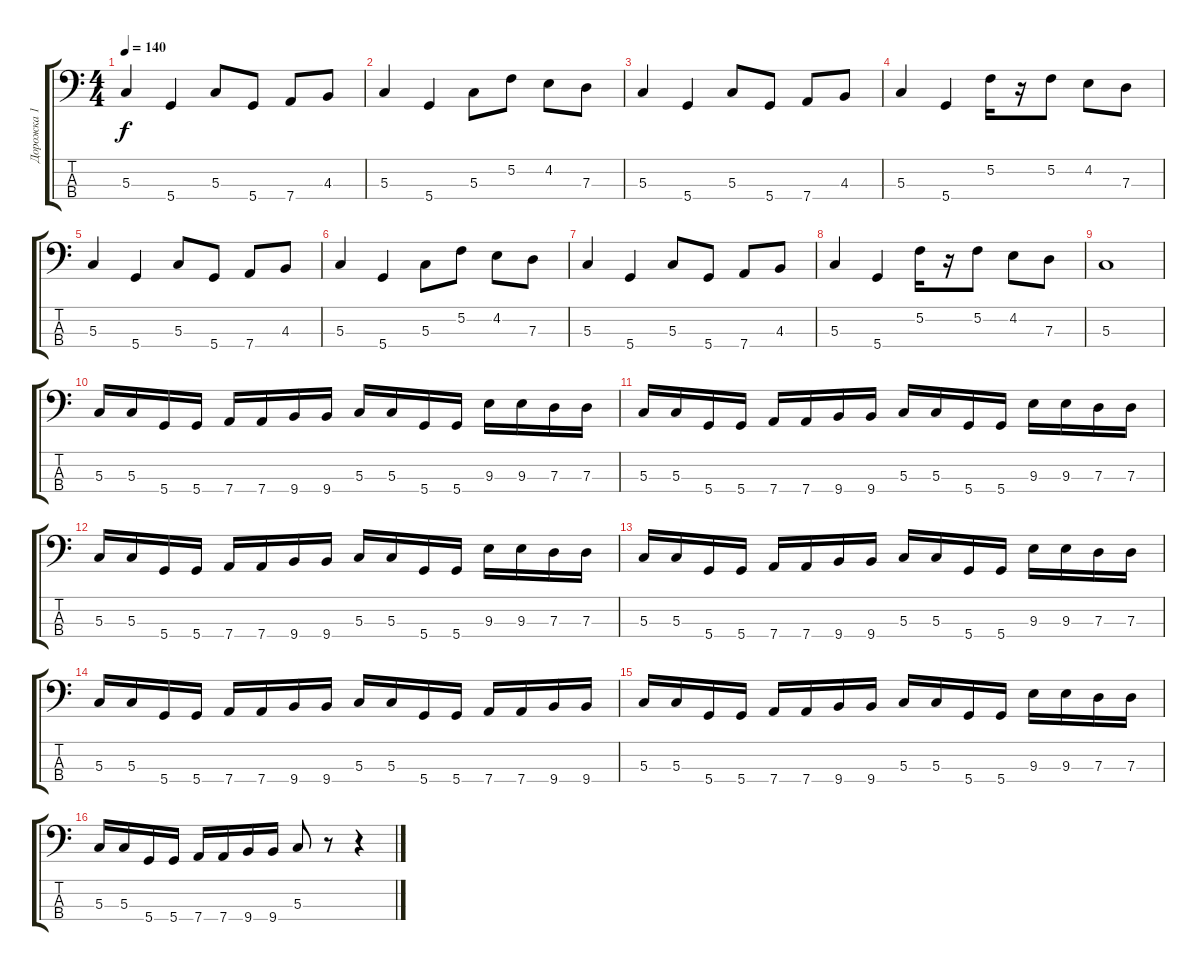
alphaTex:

\track ("Дорожка 1" "Дорожка 1") {instrument slapbass1}
\staff {score tabs}
\tuning (F2 C2 G1 D1) {hide}
\ts (4 4)
\tempo 140
\clef f4
\ks c
5.3.4{dy f instrument slapbass1} 5.4.4 5.3.8 5.4.8 7.4.8 4.3.8 |
5.3.4 5.4.4 5.3.8 5.2.8 4.2.8 7.3.8 |
5.3.4 5.4.4 5.3.8 5.4.8 7.4.8 4.3.8 |
5.3.4 5.4.4 5.2.16 r.16 5.2.8 4.2.8 7.3.8 |
5.3.4 5.4.4 5.3.8 5.4.8 7.4.8 4.3.8 |
5.3.4 5.4.4 5.3.8 5.2.8 4.2.8 7.3.8 |
5.3.4 5.4.4 5.3.8 5.4.8 7.4.8 4.3.8 |
5.3.4 5.4.4 5.2.16 r.16 5.2.8 4.2.8 7.3.8 |
5.3.1 |
5.3.16 5.3.16 5.4.16 5.4.16 7.4.16 7.4.16 9.4.16 9.4.16 5.3.16 5.3.16 5.4.16 5.4.16 9.3.16 9.3.16 7.3.16 7.3.16 |
5.3.16 5.3.16 5.4.16 5.4.16 7.4.16 7.4.16 9.4.16 9.4.16 5.3.16 5.3.16 5.4.16 5.4.16 9.3.16 9.3.16 7.3.16 7.3.16 |
5.3.16 5.3.16 5.4.16 5.4.16 7.4.16 7.4.16 9.4.16 9.4.16 5.3.16 5.3.16 5.4.16 5.4.16 9.3.16 9.3.16 7.3.16 7.3.16 |
5.3.16 5.3.16 5.4.16 5.4.16 7.4.16 7.4.16 9.4.16 9.4.16 5.3.16 5.3.16 5.4.16 5.4.16 9.3.16 9.3.16 7.3.16 7.3.16 |
5.3.16 5.3.16 5.4.16 5.4.16 7.4.16 7.4.16 9.4.16 9.4.16 5.3.16 5.3.16 5.4.16 5.4.16 7.4.16 7.4.16 9.4.16 9.4.16 |
5.3.16 5.3.16 5.4.16 5.4.16 7.4.16 7.4.16 9.4.16 9.4.16 5.3.16 5.3.16 5.4.16 5.4.16 9.3.16 9.3.16 7.3.16 7.3.16 |
5.3.16 5.3.16 5.4.16 5.4.16 7.4.16 7.4.16 9.4.16 9.4.16 5.3.8 r.8 r.4
